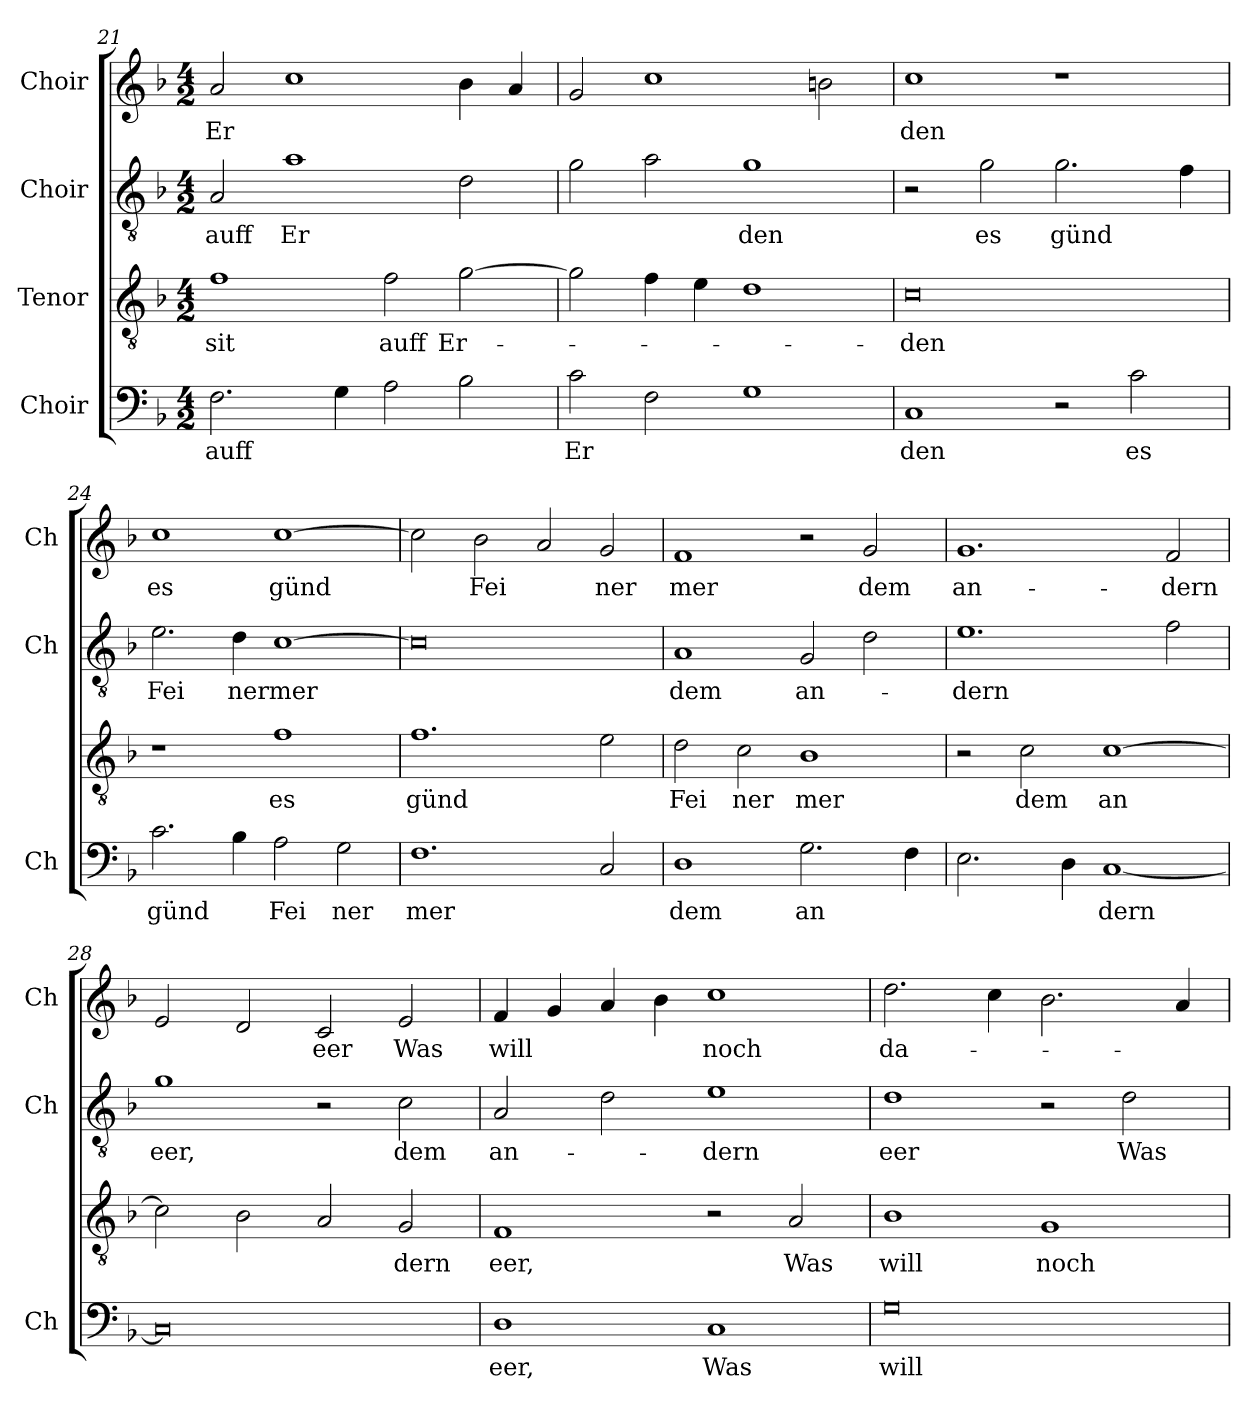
**kern	**text	**kern	**text	**kern	**text	**kern	**text
*part4	*part4	*part3	*part3	*part2	*part2	*part1	*part1
*staff4	*staff4	*staff3	*staff3	*staff2	*staff2	*staff1	*staff1
*I"Choir	*	*I"Tenor	*	*I"Choir	*	*I"Choir	*
*I'Ch	*	*	*	*I'Ch	*	*I'Ch	*
*clefF4	*	*clefGv2	*	*clefGv2	*	*clefG2	*
*k[b-]	*	*k[b-]	*	*k[b-]	*	*k[b-]	*
*M4/2	*	*M4/2	*	*M4/2	*	*M4/2	*
=21	=21	=21	=21	=21	=21	=21	=21
!	!LO:LY:b	!	!LO:LY:b	!	!LO:LY:b	!	!LO:LY:b
2.F\	auff	1f	sit	2A/	auff	2a/	Er
!	!	!	!	!	!LO:LY:b	!	!
.	.	.	.	1a	Er	1cc	.
4G\	.	.	.	.	.	.	.
!	!	!	!LO:LY:b	!	!	!	!
2A\	.	2f\	auff	.	.	.	.
!	!	!	!LO:LY:b	!	!	!	!
2B-\	.	[2g\	Er-	2d\	.	4b-\	.
.	.	.	.	.	.	4a/	.
=22	=22	=22	=22	=22	=22	=22	=22
!	!LO:LY:b	!	!	!	!	!	!
2c\	Er	2g\]	.	2g\	.	2g/	.
2F\	.	4f\	.	2a\	.	1cc	.
.	.	4e\	.	.	.	.	.
!	!	!	!	!	!LO:LY:b	!	!
1G	.	1d	.	1g	den	.	.
.	.	.	.	.	.	2bn\	.
=23	=23	=23	=23	=23	=23	=23	=23
!	!LO:LY:b	!	!LO:LY:b	!	!	!	!LO:LY:b
1C	den	0c	-den	2r	.	1cc	den
!	!	!	!	!	!LO:LY:b	!	!
.	.	.	.	2g\	es	.	.
!	!	!	!	!	!LO:LY:b	!	!
2r	.	.	.	2.g\	günd	1r	.
!	!LO:LY:b	!	!	!	!	!	!
2c\	es	.	.	.	.	.	.
.	.	.	.	4f\	.	.	.
=24	=24	=24	=24	=24	=24	=24	=24
!	!LO:LY:b	!	!	!	!LO:LY:b	!	!LO:LY:b
2.c\	günd	1r	.	2.e\	Fei	1cc	es
!	!	!	!	!	!LO:LY:b	!	!
4B-\	.	.	.	4d\	ner	.	.
!	!LO:LY:b	!	!LO:LY:b	!	!LO:LY:b	!	!LO:LY:b
2A\	Fei	1f	es	[1c	mer	[1cc	günd
!	!LO:LY:b	!	!	!	!	!	!
2G\	ner	.	.	.	.	.	.
=25	=25	=25	=25	=25	=25	=25	=25
!	!LO:LY:b	!	!LO:LY:b	!	!	!	!
1.F	mer	1.f	günd	0c]	.	2cc\]	.
!	!	!	!	!	!	!	!LO:LY:b
.	.	.	.	.	.	2b-\	Fei
.	.	.	.	.	.	2a/	.
!	!	!	!	!	!	!	!LO:LY:b
2C/	.	2e\	.	.	.	2g/	ner
!!LO:LB:g=z
=26	=26	=26	=26	=26	=26	=26	=26
!	!LO:LY:b	!	!LO:LY:b	!	!LO:LY:b	!	!LO:LY:b
1D	dem	2d\	Fei	1A	dem	1f	mer
!	!	!	!LO:LY:b	!	!	!	!
.	.	2c\	ner	.	.	.	.
!	!LO:LY:b	!	!LO:LY:b	!	!LO:LY:b	!	!
2.G\	an	1B-	mer	2G/	an-	2r	.
!	!	!	!	!	!	!	!LO:LY:b
.	.	.	.	2d\	.	2g/	dem
4F\	.	.	.	.	.	.	.
=27	=27	=27	=27	=27	=27	=27	=27
!	!	!	!	!	!LO:LY:b	!	!LO:LY:b
2.E\	.	2r	.	1.e	-dern	1.g	an-
!	!	!	!LO:LY:b	!	!	!	!
.	.	2c\	dem	.	.	.	.
4D\	.	.	.	.	.	.	.
!	!LO:LY:b	!	!LO:LY:b	!	!	!	!
[1C	dern	[1c	an	.	.	.	.
!	!	!	!	!	!	!	!LO:LY:b
.	.	.	.	2f\	.	2f/	-dern
=28	=28	=28	=28	=28	=28	=28	=28
!	!	!	!	!	!LO:LY:b	!	!
0C]	.	2c\]	.	1g	eer,	2e/	.
.	.	2B-\	.	.	.	2d/	.
!	!	!	!	!	!	!	!LO:LY:b
.	.	2A/	.	2r	.	2c/	eer
!	!	!	!LO:LY:b	!	!LO:LY:b	!	!LO:LY:b
.	.	2G/	dern	2c\	dem	2e/	Was
=29	=29	=29	=29	=29	=29	=29	=29
!	!LO:LY:b	!	!LO:LY:b	!	!LO:LY:b	!	!LO:LY:b
1D	eer,	1F	eer,	2A/	an-	4f/	will
.	.	.	.	.	.	4g/	.
.	.	.	.	2d\	.	4a/	.
.	.	.	.	.	.	4b-\	.
!	!LO:LY:b	!	!	!	!LO:LY:b	!	!LO:LY:b
1C	Was	2r	.	1e	-dern	1cc	noch
!	!	!	!LO:LY:b	!	!	!	!
.	.	2A/	Was	.	.	.	.
=30	=30	=30	=30	=30	=30	=30	=30
!	!LO:LY:b	!	!LO:LY:b	!	!LO:LY:b	!	!LO:LY:b
0G	will	1B-	will	1d	eer	2.dd\	da-
.	.	.	.	.	.	4cc\	.
!	!	!	!LO:LY:b	!	!	!	!
.	.	1G	noch	2r	.	2.b-\	.
!	!	!	!	!	!LO:LY:b	!	!
.	.	.	.	2d\	Was	.	.
.	.	.	.	.	.	4a/	.
=	=	=	=	=	=	=	=
*-	*-	*-	*-	*-	*-	*-	*-
